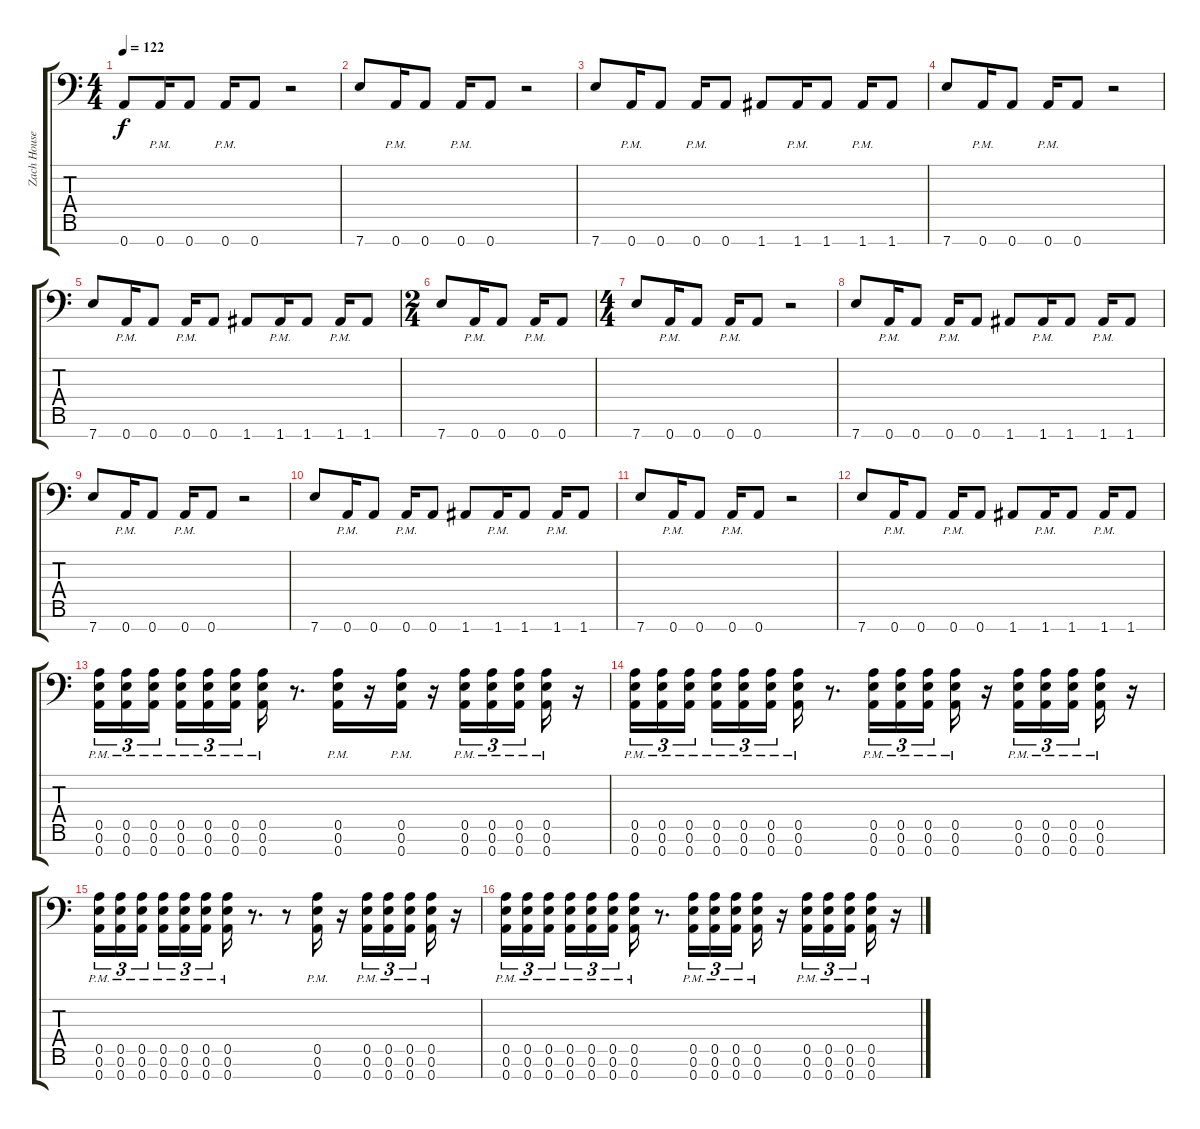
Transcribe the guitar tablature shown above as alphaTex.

\track ("Zach Householder" "Zach House") {instrument distortionguitar}
\staff {score tabs}
\tuning (E4 B3 G3 D3 A2 E2 A1) {hide}
\ts (4 4)
\tempo 122
\clef f4
\ks c
0.7.8{dy f} 0.7{pm}.16 0.7.8 0.7{pm}.16 0.7.8 r.2 |
7.7.8 0.7{pm}.16 0.7.8 0.7{pm}.16 0.7.8 r.2 |
7.7.8 0.7{pm}.16 0.7.8 0.7{pm}.16 0.7.8 1.7.8 1.7{pm}.16 1.7.8 1.7{pm}.16 1.7.8 |
7.7.8 0.7{pm}.16 0.7.8 0.7{pm}.16 0.7.8 r.2 |
7.7.8 0.7{pm}.16 0.7.8 0.7{pm}.16 0.7.8 1.7.8 1.7{pm}.16 1.7.8 1.7{pm}.16 1.7.8 |
\ts (2 4)
7.7.8 0.7{pm}.16 0.7.8 0.7{pm}.16 0.7.8 |
\ts (4 4)
7.7.8 0.7{pm}.16 0.7.8 0.7{pm}.16 0.7.8 r.2 |
7.7.8 0.7{pm}.16 0.7.8 0.7{pm}.16 0.7.8 1.7.8 1.7{pm}.16 1.7.8 1.7{pm}.16 1.7.8 |
7.7.8 0.7{pm}.16 0.7.8 0.7{pm}.16 0.7.8 r.2 |
7.7.8 0.7{pm}.16 0.7.8 0.7{pm}.16 0.7.8 1.7.8 1.7{pm}.16 1.7.8 1.7{pm}.16 1.7.8 |
7.7.8 0.7{pm}.16 0.7.8 0.7{pm}.16 0.7.8 r.2 |
7.7.8 0.7{pm}.16 0.7.8 0.7{pm}.16 0.7.8 1.7.8 1.7{pm}.16 1.7.8 1.7{pm}.16 1.7.8 |
(0.5{pm} 0.6{pm} 0.7{pm}).16{tu (3 2)} (0.5{pm} 0.6{pm} 0.7{pm}).16{tu (3 2)} (0.5{pm} 0.6{pm} 0.7{pm}).16{tu (3 2) beam splitsecondary} (0.5{pm} 0.6{pm} 0.7{pm}).16{tu (3 2)} (0.5{pm} 0.6{pm} 0.7{pm}).16{tu (3 2)} (0.5{pm} 0.6{pm} 0.7{pm}).16{tu (3 2)} (0.5{pm} 0.6{pm} 0.7{pm}).16 r.8{d} (0.5{pm} 0.6{pm} 0.7{pm}).16 r.16 (0.5{pm} 0.6{pm} 0.7{pm}).16 r.16 (0.5{pm} 0.6{pm} 0.7{pm}).16{tu (3 2)} (0.5{pm} 0.6{pm} 0.7{pm}).16{tu (3 2)} (0.5{pm} 0.6{pm} 0.7{pm}).16{tu (3 2) beam splitsecondary} (0.5{pm} 0.6{pm} 0.7{pm}).16 r.16 |
(0.5{pm} 0.6{pm} 0.7{pm}).16{tu (3 2)} (0.5{pm} 0.6{pm} 0.7{pm}).16{tu (3 2)} (0.5{pm} 0.6{pm} 0.7{pm}).16{tu (3 2) beam splitsecondary} (0.5{pm} 0.6{pm} 0.7{pm}).16{tu (3 2)} (0.5{pm} 0.6{pm} 0.7{pm}).16{tu (3 2)} (0.5{pm} 0.6{pm} 0.7{pm}).16{tu (3 2)} (0.5{pm} 0.6{pm} 0.7{pm}).16 r.8{d} (0.5{pm} 0.6{pm} 0.7{pm}).16{tu (3 2)} (0.5{pm} 0.6{pm} 0.7{pm}).16{tu (3 2)} (0.5{pm} 0.6{pm} 0.7{pm}).16{tu (3 2) beam splitsecondary} (0.5{pm} 0.6{pm} 0.7{pm}).16 r.16 (0.5{pm} 0.6{pm} 0.7{pm}).16{tu (3 2)} (0.5{pm} 0.6{pm} 0.7{pm}).16{tu (3 2)} (0.5{pm} 0.6{pm} 0.7{pm}).16{tu (3 2) beam splitsecondary} (0.5{pm} 0.6{pm} 0.7{pm}).16 r.16 |
(0.5{pm} 0.6{pm} 0.7{pm}).16{tu (3 2)} (0.5{pm} 0.6{pm} 0.7{pm}).16{tu (3 2)} (0.5{pm} 0.6{pm} 0.7{pm}).16{tu (3 2) beam splitsecondary} (0.5{pm} 0.6{pm} 0.7{pm}).16{tu (3 2)} (0.5{pm} 0.6{pm} 0.7{pm}).16{tu (3 2)} (0.5{pm} 0.6{pm} 0.7{pm}).16{tu (3 2)} (0.5{pm} 0.6{pm} 0.7{pm}).16 r.8{d} r.8 (0.5{pm} 0.6{pm} 0.7{pm}).16 r.16 (0.5{pm} 0.6{pm} 0.7{pm}).16{tu (3 2)} (0.5{pm} 0.6{pm} 0.7{pm}).16{tu (3 2)} (0.5{pm} 0.6{pm} 0.7{pm}).16{tu (3 2) beam splitsecondary} (0.5{pm} 0.6{pm} 0.7{pm}).16 r.16 |
(0.5{pm} 0.6{pm} 0.7{pm}).16{tu (3 2)} (0.5 0.6{pm} 0.7{pm}).16{tu (3 2)} (0.5{pm} 0.6{pm} 0.7{pm}).16{tu (3 2) beam splitsecondary} (0.5{pm} 0.6{pm} 0.7{pm}).16{tu (3 2)} (0.5{pm} 0.6{pm} 0.7{pm}).16{tu (3 2)} (0.5{pm} 0.6{pm} 0.7{pm}).16{tu (3 2)} (0.5{pm} 0.6{pm} 0.7{pm}).16 r.8{d} (0.5{pm} 0.6{pm} 0.7{pm}).16{tu (3 2)} (0.5{pm} 0.6{pm} 0.7{pm}).16{tu (3 2)} (0.5{pm} 0.6{pm} 0.7{pm}).16{tu (3 2) beam splitsecondary} (0.5{pm} 0.6{pm} 0.7{pm}).16 r.16 (0.5{pm} 0.6{pm} 0.7{pm}).16{tu (3 2)} (0.5{pm} 0.6{pm} 0.7{pm}).16{tu (3 2)} (0.5{pm} 0.6{pm} 0.7{pm}).16{tu (3 2) beam splitsecondary} (0.5{pm} 0.6{pm} 0.7{pm}).16 r.16
